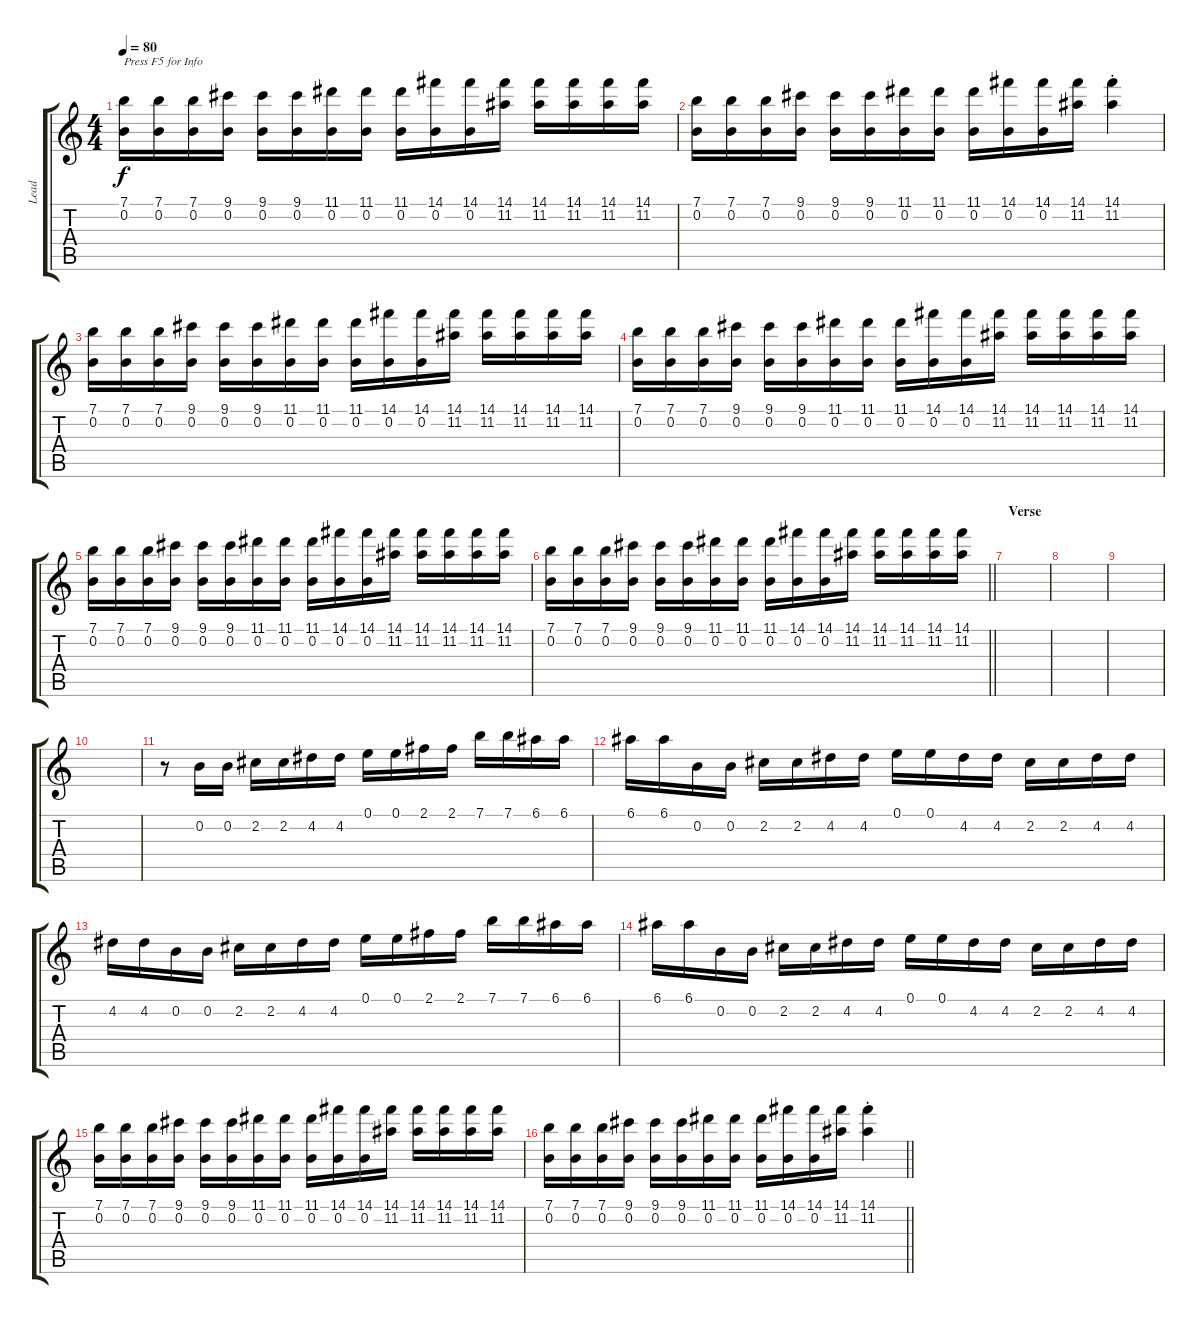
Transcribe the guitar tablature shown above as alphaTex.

\track ("Lead" "Lead") {instrument distortionguitar}
\staff {score tabs}
\tuning (E4 B3 G3 D3 A2 D2) {hide}
\ts (4 4)
\tempo 80
\clef g2
\ks c
(7.1 0.2).16{txt "Press F5 for Info" dy f instrument distortionguitar} (7.1 0.2).16 (7.1 0.2).16 (9.1 0.2).16 (9.1 0.2).16 (9.1 0.2).16 (11.1 0.2).16 (11.1 0.2).16 (11.1 0.2).16 (14.1 0.2).16 (14.1 0.2).16 (14.1 11.2).16 (14.1 11.2).16 (14.1 11.2).16 (14.1 11.2).16 (14.1 11.2).16 |
(7.1 0.2).16 (7.1 0.2).16 (7.1 0.2).16 (9.1 0.2).16 (9.1 0.2).16 (9.1 0.2).16 (11.1 0.2).16 (11.1 0.2).16 (11.1 0.2).16 (14.1 0.2).16 (14.1 0.2).16 (14.1 11.2).16 (14.1{st} 11.2{st}).4 |
(7.1 0.2).16 (7.1 0.2).16 (7.1 0.2).16 (9.1 0.2).16 (9.1 0.2).16 (9.1 0.2).16 (11.1 0.2).16 (11.1 0.2).16 (11.1 0.2).16 (14.1 0.2).16 (14.1 0.2).16 (14.1 11.2).16 (14.1 11.2).16 (14.1 11.2).16 (14.1 11.2).16 (14.1 11.2).16 |
(7.1 0.2).16 (7.1 0.2).16 (7.1 0.2).16 (9.1 0.2).16 (9.1 0.2).16 (9.1 0.2).16 (11.1 0.2).16 (11.1 0.2).16 (11.1 0.2).16 (14.1 0.2).16 (14.1 0.2).16 (14.1 11.2).16 (14.1 11.2).16 (14.1 11.2).16 (14.1 11.2).16 (14.1 11.2).16 |
(7.1 0.2).16 (7.1 0.2).16 (7.1 0.2).16 (9.1 0.2).16 (9.1 0.2).16 (9.1 0.2).16 (11.1 0.2).16 (11.1 0.2).16 (11.1 0.2).16 (14.1 0.2).16 (14.1 0.2).16 (14.1 11.2).16 (14.1 11.2).16 (14.1 11.2).16 (14.1 11.2).16 (14.1 11.2).16 |
\barLineRight lightlight
(7.1 0.2).16 (7.1 0.2).16 (7.1 0.2).16 (9.1 0.2).16 (9.1 0.2).16 (9.1 0.2).16 (11.1 0.2).16 (11.1 0.2).16 (11.1 0.2).16 (14.1 0.2).16 (14.1 0.2).16 (14.1 11.2).16 (14.1 11.2).16 (14.1 11.2).16 (14.1 11.2).16 (14.1 11.2).16 |
\section ("" "Verse")
|
|
|
|
r.8 0.2.16 0.2.16 2.2.16 2.2.16 4.2.16 4.2.16 0.1.16 0.1.16 2.1.16 2.1.16 7.1.16 7.1.16 6.1.16 6.1.16 |
6.1.16 6.1.16 0.2.16 0.2.16 2.2.16 2.2.16 4.2.16 4.2.16 0.1.16 0.1.16 4.2.16 4.2.16 2.2.16 2.2.16 4.2.16 4.2.16 |
4.2.16 4.2.16 0.2.16 0.2.16 2.2.16 2.2.16 4.2.16 4.2.16 0.1.16 0.1.16 2.1.16 2.1.16 7.1.16 7.1.16 6.1.16 6.1.16 |
6.1.16 6.1.16 0.2.16 0.2.16 2.2.16 2.2.16 4.2.16 4.2.16 0.1.16 0.1.16 4.2.16 4.2.16 2.2.16 2.2.16 4.2.16 4.2.16 |
(7.1 0.2).16 (7.1 0.2).16 (7.1 0.2).16 (9.1 0.2).16 (9.1 0.2).16 (9.1 0.2).16 (11.1 0.2).16 (11.1 0.2).16 (11.1 0.2).16 (14.1 0.2).16 (14.1 0.2).16 (14.1 11.2).16 (14.1 11.2).16 (14.1 11.2).16 (14.1 11.2).16 (14.1 11.2).16 |
\barLineRight lightlight
(7.1 0.2).16 (7.1 0.2).16 (7.1 0.2).16 (9.1 0.2).16 (9.1 0.2).16 (9.1 0.2).16 (11.1 0.2).16 (11.1 0.2).16 (11.1 0.2).16 (14.1 0.2).16 (14.1 0.2).16 (14.1 11.2).16 (14.1{st} 11.2{st}).4
